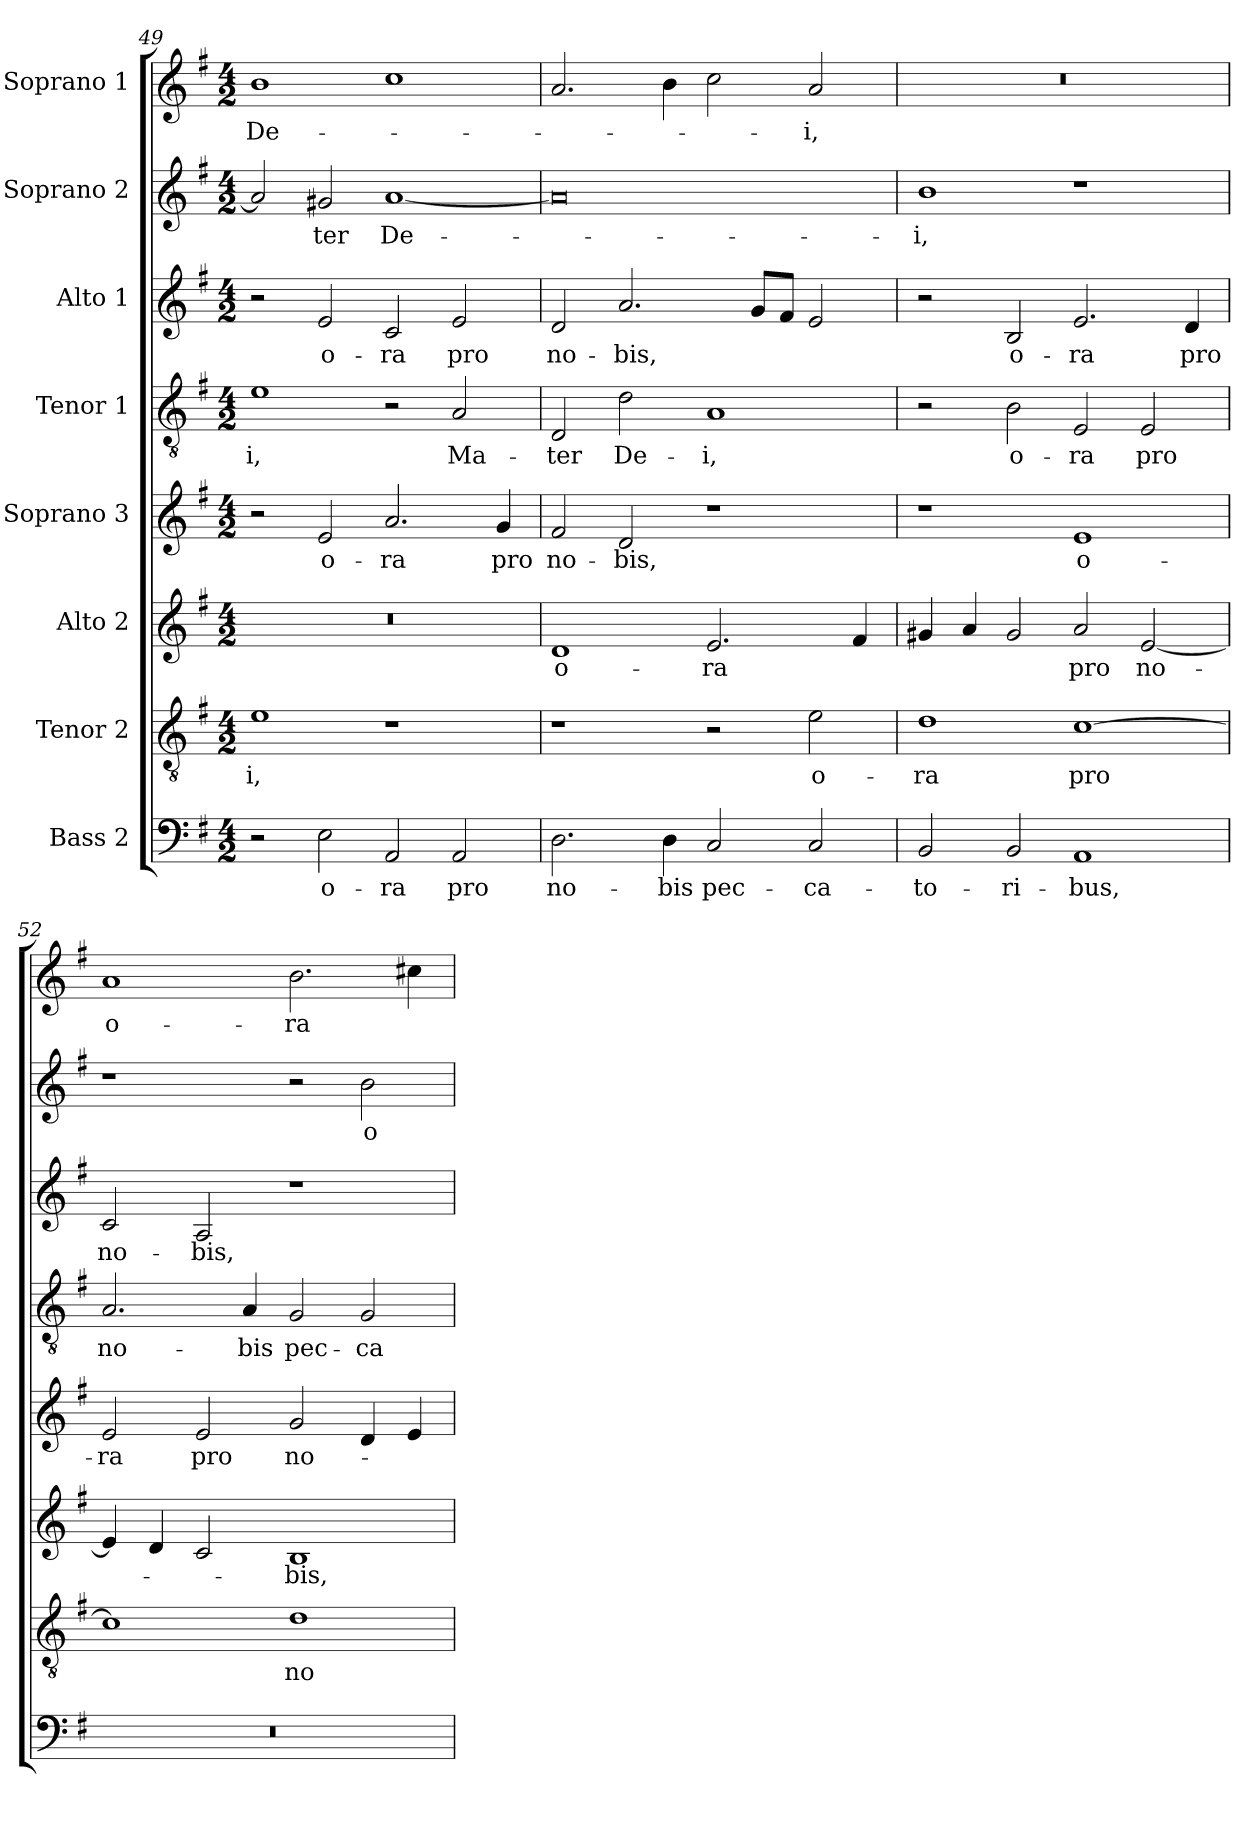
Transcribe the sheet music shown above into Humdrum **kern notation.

**kern	**text	**kern	**text	**kern	**text	**kern	**text	**kern	**text	**kern	**text	**kern	**text	**kern	**text
*part8	*part8	*part7	*part7	*part6	*part6	*part5	*part5	*part4	*part4	*part3	*part3	*part2	*part2	*part1	*part1
*staff8	*staff8	*staff7	*staff7	*staff6	*staff6	*staff5	*staff5	*staff4	*staff4	*staff3	*staff3	*staff2	*staff2	*staff1	*staff1
*I"Bass 2	*	*I"Tenor 2	*	*I"Alto 2	*	*I"Soprano 3	*	*I"Tenor 1	*	*I"Alto 1	*	*I"Soprano 2	*	*I"Soprano 1	*
!!LO:LB:g=z
*clefF4	*	*clefGv2	*	*clefG2	*	*clefG2	*	*clefGv2	*	*clefG2	*	*clefG2	*	*clefG2	*
*k[f#]	*	*k[f#]	*	*k[f#]	*	*k[f#]	*	*k[f#]	*	*k[f#]	*	*k[f#]	*	*k[f#]	*
*e:	*	*e:	*	*e:	*	*e:	*	*e:	*	*e:	*	*e:	*	*e:	*
*M4/2	*	*M4/2	*	*M4/2	*	*M4/2	*	*M4/2	*	*M4/2	*	*M4/2	*	*M4/2	*
=49	=49	=49	=49	=49	=49	=49	=49	=49	=49	=49	=49	=49	=49	=49	=49
2r	.	1e	-i,	0r	.	2r	.	1e	-i,	2r	.	2a/]	.	1b	De-
2E\	o-	.	.	.	.	2e/	o-	.	.	2e/	o-	2g#X/	-ter	.	.
2AA/	-ra	1r	.	.	.	2.a/	-ra	2r	.	2c/	-ra	[1a	De-	1cc	.
2AA/	pro	.	.	.	.	.	.	2A/	Ma-	2e/	pro	.	.	.	.
.	.	.	.	.	.	4g/	pro	.	.	.	.	.	.	.	.
=50	=50	=50	=50	=50	=50	=50	=50	=50	=50	=50	=50	=50	=50	=50	=50
2.D\	no-	1r	.	1d	o-	2f#/	no-	2D/	-ter	2d/	no-	0a]	.	2.a/	.
.	.	.	.	.	.	2d/	-bis,	2d\	De-	2.a/	-bis,	.	.	.	.
4D\	-bis	.	.	.	.	.	.	.	.	.	.	.	.	4b\	.
2C/	pec-	2r	.	2.e/	-ra	1r	.	1A	-i,	.	.	.	.	2cc\	.
.	.	.	.	.	.	.	.	.	.	8g/L	.	.	.	.	.
.	.	.	.	.	.	.	.	.	.	8f#/J	.	.	.	.	.
2C/	-ca-	2e\	o-	.	.	.	.	.	.	2e/	.	.	.	2a/	-i,
.	.	.	.	4f#/	.	.	.	.	.	.	.	.	.	.	.
=51	=51	=51	=51	=51	=51	=51	=51	=51	=51	=51	=51	=51	=51	=51	=51
2BB/	-to-	1d	-ra	4g#X/	.	1r	.	2r	.	2r	.	1b	-i,	0r	.
.	.	.	.	4a/	.	.	.	.	.	.	.	.	.	.	.
2BB/	-ri-	.	.	2g#/	.	.	.	2B\	o-	2B/	o-	.	.	.	.
1AA	-bus,	[1c	pro	2a/	pro	1e	o-	2E/	-ra	2.e/	-ra	1r	.	.	.
.	.	.	.	[2e/	no-	.	.	2E/	pro	.	.	.	.	.	.
.	.	.	.	.	.	.	.	.	.	4d/	pro	.	.	.	.
=52	=52	=52	=52	=52	=52	=52	=52	=52	=52	=52	=52	=52	=52	=52	=52
0r	.	1c]	.	4e/]	.	2e/	-ra	2.A/	no-	2c/	no-	1r	.	1a	o-
.	.	.	.	4d/	.	.	.	.	.	.	.	.	.	.	.
.	.	.	.	2c/	.	2e/	pro	.	.	2A/	-bis,	.	.	.	.
.	.	.	.	.	.	.	.	4A/	-bis	.	.	.	.	.	.
.	.	1d	no-	1B	-bis,	2g/	no-	2G/	pec-	1r	.	2r	.	2.b\	-ra
.	.	.	.	.	.	4d/	.	2G/	-ca-	.	.	2b\	o-	.	.
.	.	.	.	.	.	4e/	.	.	.	.	.	.	.	4cc#X\	.
=	=	=	=	=	=	=	=	=	=	=	=	=	=	=	=
*-	*-	*-	*-	*-	*-	*-	*-	*-	*-	*-	*-	*-	*-	*-	*-
